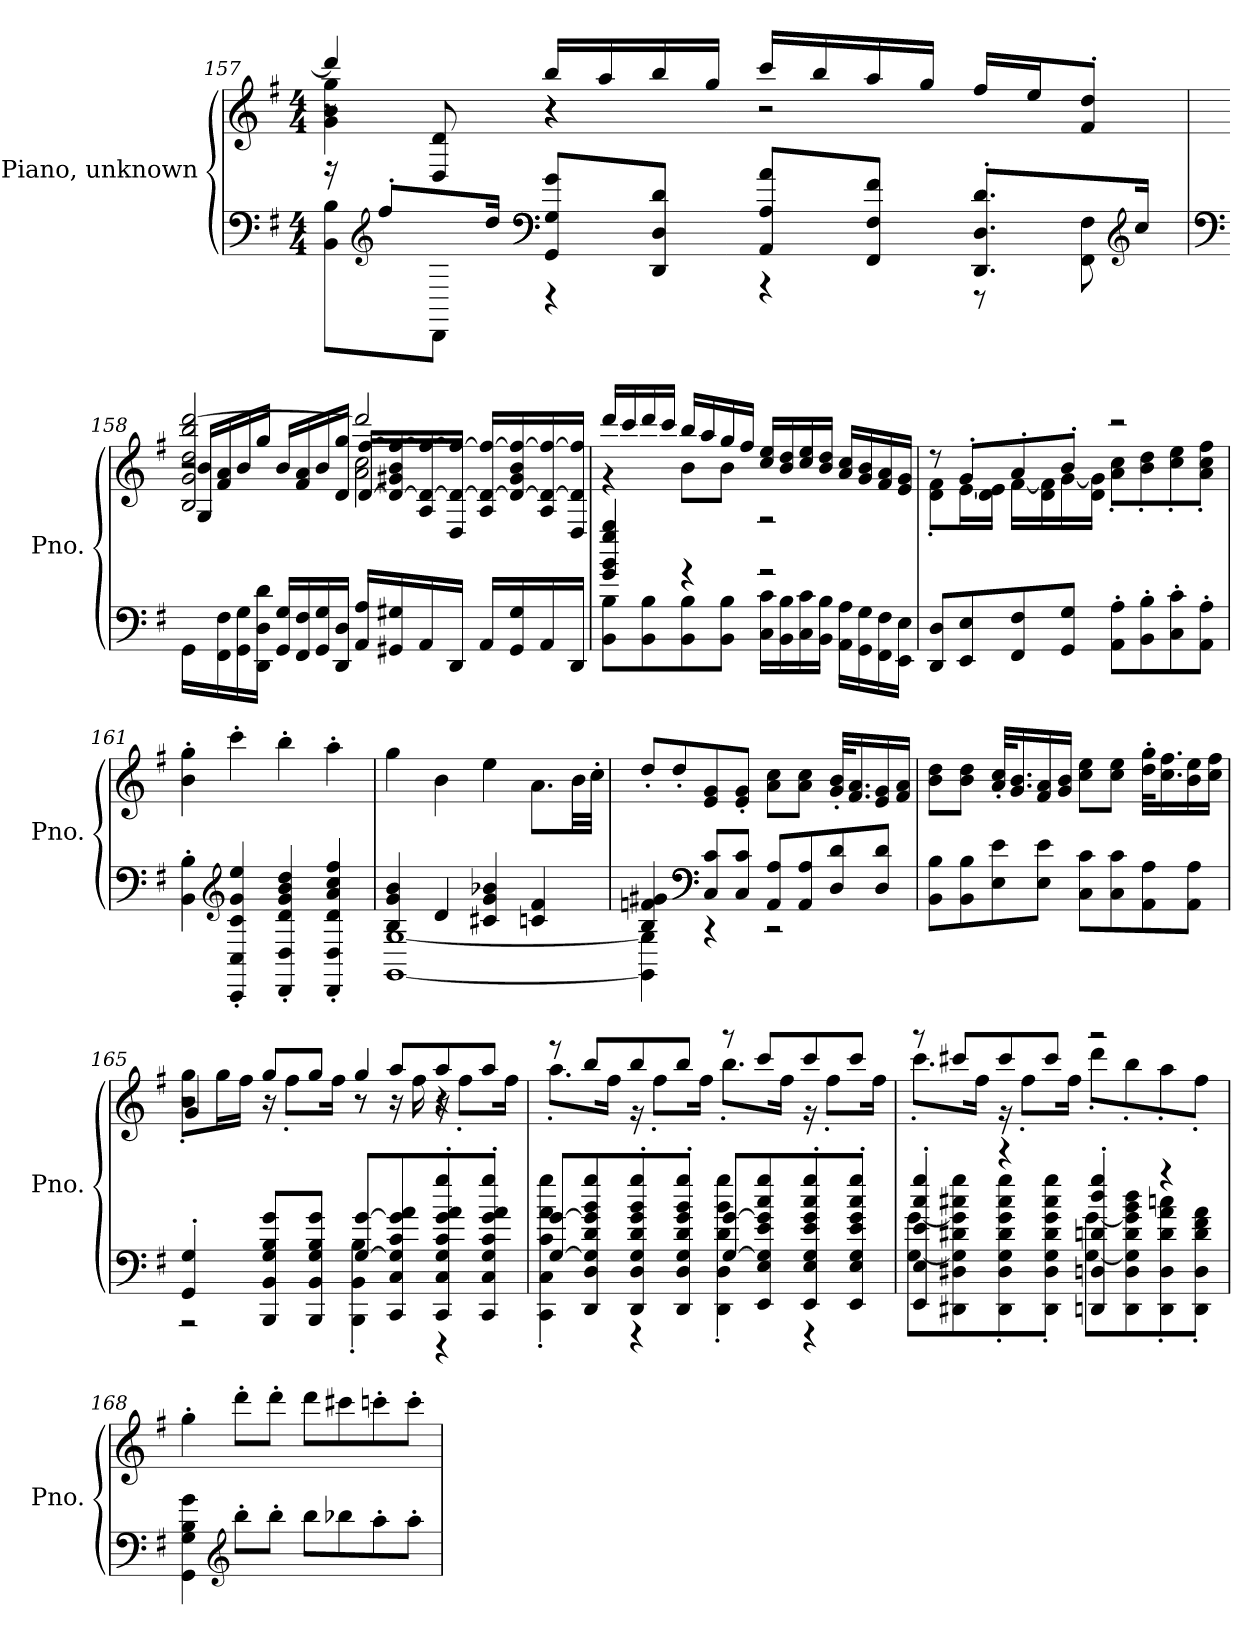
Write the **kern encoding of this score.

**kern	**kern
*part1	*part1
*staff2	*staff1
*I"Piano, unknown	*
*I'Pno.	*
!!LO:PB:g=z
*clefF4	*clefG2
*k[f#]	*k[f#]
*M4/4	*M4/4
=157	=157
*^	*^
*	*	*	*^
16r	8BB\ 8B\L	4ddd/]	4g\ 4b\ 4gg\	8r
*clefG2	*	*	*	*
8ff#'/L	.	.	.	.
.	8DD\J	.	.	8D/ 8d/
16dd/Jk	.	.	.	.
*clefF4	*	*	*	*
8GG/ 8G/ 8g/L	4r	4r	4r	16bb/LL
.	.	.	.	16aa/
8DD/ 8D/ 8d/J	.	.	.	16bb/
.	.	.	.	16gg/JJ
8AA/ 8A/ 8a/L	4r	2r	2r	16ccc/LL
.	.	.	.	16bb/
8FF#/ 8F#/ 8f#/J	.	.	.	16aa/
.	.	.	.	16gg/JJ
8.DD/' 8.D/' 8.d/'L	8r	.	.	16ff#/LL
.	.	.	.	16ee/J
.	8FF#\ 8F#\	.	.	8f#/' 8dd/'J
*clefG2	*	*	*	*
16cc/Jk	.	.	.	.
*v	*v	*	*	*
=158	=158	=158	=158
*clefF4	*	*	*
16GG\LL	2B/ 2g/ 2dd/ 2bb/ [2ddd/	2r	16G/ 16b/LL
16FF#\ 16F#\	.	.	16f#/ 16a/
16GG\ 16G\	.	.	16b/
16DD\ 16D\ 16d\JJ	.	.	16gg/JJ
16GG/ 16G/LL	.	.	16b/LL
16FF#/ 16F#/	.	.	16f#/ 16a/
16GG/ 16G/	.	.	16b/
16DD/ 16D/JJ	.	.	16d/ 16gg/JJ
16AA/ 16A/LL	2ddd/]	2a\ 2cc\	[16d/ [16ff#/LL
16GG#X/ 16G#X/	.	.	16d/_ 16g#X/ 16b/ 16ff#/_
16AA/	.	.	16A/ 16d/_ 16ff#/_
16DD/JJ	.	.	16D/ 16d/_ 16ff#/_JJ
16AA/LL	.	.	16A/ 16d/_ 16ff#/_LL
16GG#/ 16G#/	.	.	16d/_ 16g#/ 16b/ 16ff#/_
16AA/	.	.	16A/ 16d/_ 16ff#/_
16DD/JJ	.	.	16D/ 16d/] 16ff#/]JJ
*	*	*v	*v
!!LO:LB:g=z
=159	=159	=159
*^	*	*
4g/ 4b/ 4gg/ 4bb/	8BB\ 8B\L	16ddd/LL	4r
.	.	16ccc/	.
.	8BB\ 8B\	16ddd/	.
.	.	16ccc/JJ	.
4r	8BB\ 8B\	16bb/LL	8b\L
.	.	16aa/	.
.	8BB\ 8B\J	16gg/	8b\J
.	.	16ff#/JJ	.
2r	16C\ 16c\LL	16cc/ 16ee/LL	2r
.	16BB\ 16B\	16b/ 16dd/	.
.	16C\ 16c\	16cc/ 16ee/	.
.	16BB\ 16B\JJ	16b/ 16dd/JJ	.
.	16AA\ 16A\LL	16a/ 16cc/LL	.
.	16GG\ 16G\	16g/ 16b/	.
.	16FF#\ 16F#\	16f#/ 16a/	.
.	16EE\ 16E\JJ	16e/ 16g/JJ	.
*v	*v	*	*
=160	=160	=160
8DD/ 8D/L	8r	8d\' 8f#\'L
8EE/ 8E/	8g'/L	[16e\L
.	.	16d\ 16e\]JJ
8FF#/ 8F#/	8a'/	[16f#\LL
.	.	16d\ 16f#\]
8GG/ 8G/J	8b'/J	[16g\
.	.	16d\ 16g\]JJ
8AA\' 8A\'L	2r	8a\' 8cc\'L
8BB\' 8B\'	.	8b\' 8dd\'
8C\' 8c\'	.	8cc\' 8ee\'
8AA\' 8A\'J	.	8a\' 8cc\' 8ff#\'J
*	*v	*v
=161	=161
4BB\' 4B\'	4b\' 4gg\'
*clefG2	*
4CC/' 4C/' 4c/' 4g/' 4ee/'	4ccc'\
4DD/' 4D/' 4d/' 4g/' 4b/' 4dd/'	4bb'\
4DD/' 4D/' 4d/' 4a/' 4cc/' 4ff#/'	4aa'\
!!LO:LB:g=z
=162	=162
*^	*
4B/ 4g/ 4b/	[1GG [1G	4gg\
4d/	.	4b\
4c#X/ 4g/ 4b-X/	.	4ee\
4cn/ 4f#/	.	8.a\L
.	.	32b\LL
.	.	32cc'\JJJ
=163	=163	=163
4B/ 4fn/ 4g#X/	4GG\] 4G\]	8dd'/L
.	.	8dd'/
*clefF4	*	*
8C/ 8c/L	4r	8e/ 8g/
8C/ 8c/J	.	8e/' 8g/'J
8AA/ 8A/L	2r	8a\ 8cc\L
8AA/ 8A/	.	8a\ 8cc\J
8D/ 8d/	.	32g/' 32b/'KLL
.	.	16.f#/ 16.a/
8D/ 8d/J	.	16e/ 16g/
.	.	16f#/ 16a/JJ
*v	*v	*
=164	=164
8BB\ 8B\L	8b\ 8dd\L
8BB\ 8B\	8b\ 8dd\J
8E\ 8e\	32a/' 32cc/'KLL
.	16.g/ 16.b/
8E\ 8e\J	16f#/ 16a/
.	16g/ 16b/JJ
8C\ 8c\L	8cc\ 8ee\L
8C\ 8c\	8cc\ 8ee\J
8AA\ 8A\	32dd\' 32gg\'KLL
.	16.cc\ 16.ff#\
8AA\ 8A\J	16b\ 16ee\
.	16cc\ 16ff#\JJ
!!LO:LB:g=z
=165	=165
*^	*^
*	*	*	*^
4GG/' 4G/'	2r	2r	8b\' 8gg\'L	4g/
.	.	.	16gg\L	.
.	.	.	16ff#\JJ	.
8BBB/ 8BB/ 8G/ 8B/ 8g/L	.	.	16r	8gg/L
.	.	.	8ff#'\L	.
8BBB/ 8BB/ 8G/ 8B/ 8g/J	.	.	.	8gg/J
.	.	.	16ff#\Jk	.
[8G/ [8g/L	4BBB\' 4BB\' 4B\'	8r	8r	4gg/
8CC/ 8C/ 8G/] 8c/ 8g/] 8a/	.	8aa/L	16r	.
.	.	.	16ff#\	.
8CC/' 8C/' 8G/' 8c/' 8g/' 8a/' 8gg/'	4r	8aa/	16r	4r
.	.	.	8ff#'\L	.
8CC/' 8C/' 8G/' 8c/' 8g/' 8a/' 8gg/'J	.	8aa/J	.	.
.	.	.	16ff#\Jk	.
*	*	*	*v	*v
=166	=166	=166	=166
[8G/ [8g/L	4CC\' 4C\' 4c\' 4a\' 4gg\'	8r	8.aa'\L
8DD/ 8D/ 8G/] 8d/ 8g/] 8b/ 8gg/	.	8bb/L	.
.	.	.	16ff#\Jk
8DD/' 8D/' 8G/' 8d/' 8g/' 8b/' 8gg/'	4r	8bb/	16r
.	.	.	8ff#'\L
8DD/' 8D/' 8G/' 8d/' 8g/' 8b/' 8gg/'J	.	8bb/J	.
.	.	.	16ff#\Jk
[8G/ [8g/L	4DD\' 4D\' 4d\' 4b\' 4gg\'	8r	8.bb'\L
8EE/ 8E/ 8G/] 8e/ 8g/] 8cc/ 8gg/	.	8ccc/L	.
.	.	.	16ff#\Jk
8EE/' 8E/' 8G/' 8e/' 8g/' 8cc/' 8gg/'	4r	8ccc/	16r
.	.	.	8ff#'\L
8EE/' 8E/' 8G/' 8e/' 8g/' 8cc/' 8gg/'J	.	8ccc/J	.
.	.	.	16ff#\Jk
!!LO:LB:g=z	!!
=167	=167	=167	=167
4EE/' 4E/' 4e/' 4cc/' 4gg/'	[8G\ [8g\L	8r	8.ccc'\L
.	8DD#X\ 8D#X\ 8G\] 8d#X\ 8g\] 8cc#X\ 8gg\	8ccc#X/L	.
.	.	.	16ff#\Jk
4r	8DD#\' 8D#\' 8G\' 8d#\' 8g\' 8cc#\' 8gg\'	8ccc#/	16r
.	.	.	8ff#'\L
.	8DD#\' 8D#\' 8G\' 8d#\' 8g\' 8cc#\' 8gg\'J	8ccc#/J	.
.	.	.	16ff#\Jk
4DDn/' 4Dn/' 4dn/' 4dd/' 4gg/'	[8G\ [8g\L	2r	8ddd'\L
.	8DD\ 8D\ 8G\] 8d\ 8g\] 8b\ 8dd\	.	8bb'\
4r	8DD\' 8D\' 8d\' 8a\' 8ccn\'	.	8aa'\
.	8DD\' 8D\' 8d\' 8f#\' 8a\'J	.	8ff#'\J
*v	*v	*	*
*	*v	*v
=168	=168
4GG\ 4G\ 4B\ 4g\	4gg'\
*clefG2	*
8bb'\L	8ddd'\L
8bb'\J	8ddd'\J
8bb\L	8ddd\L
8bb-X\	8ccc#X\
8aa'\	8cccn'\
8aa'\J	8ccc'\J
=	=
*-	*-
